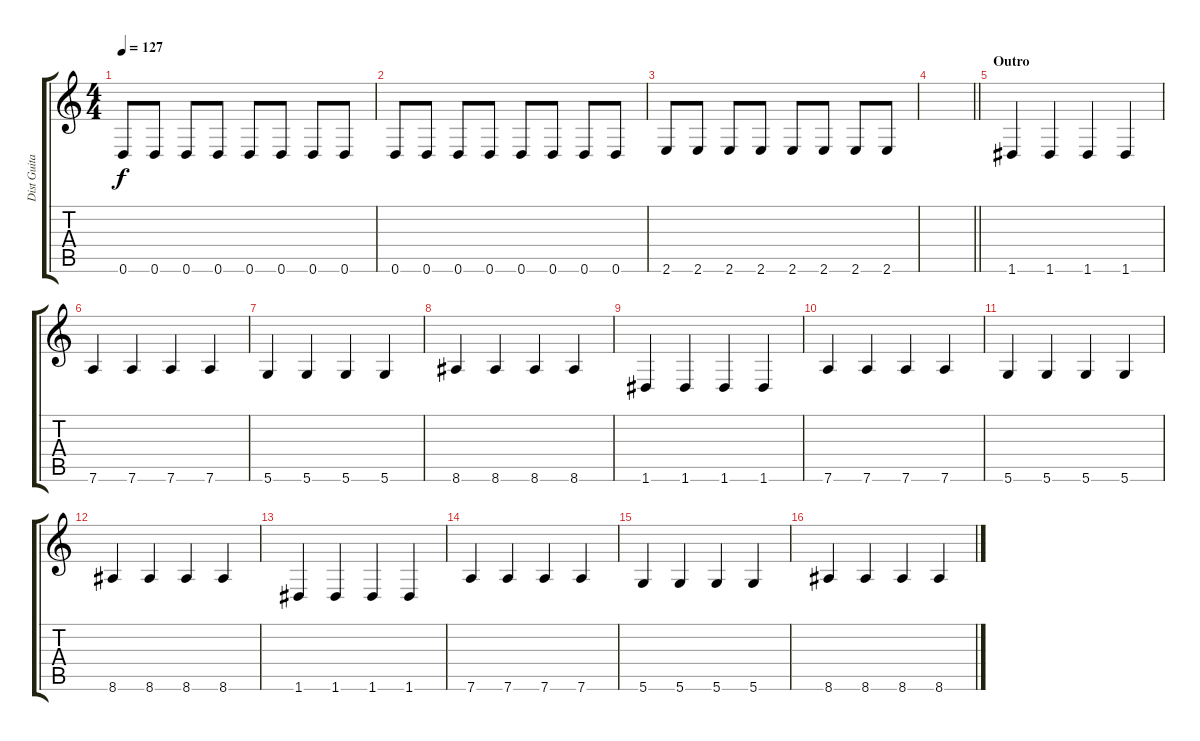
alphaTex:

\track ("Dist Guitar" "Dist Guita") {instrument distortionguitar}
\staff {score tabs}
\tuning (E4 B3 G3 D3 A2 D2) {hide}
\ts (4 4)
\tempo 127
\clef g2
\ks c
0.6.8{dy f} 0.6.8 0.6.8 0.6.8 0.6.8 0.6.8 0.6.8 0.6.8 |
0.6.8 0.6.8 0.6.8 0.6.8 0.6.8 0.6.8 0.6.8 0.6.8 |
2.6.8 2.6.8 2.6.8 2.6.8 2.6.8 2.6.8 2.6.8 2.6.8 |
\barLineRight lightlight
|
\section ("" "Outro")
1.6.4 1.6.4 1.6.4 1.6.4 |
7.6.4 7.6.4 7.6.4 7.6.4 |
5.6.4 5.6.4 5.6.4 5.6.4 |
8.6.4 8.6.4 8.6.4 8.6.4 |
1.6.4 1.6.4 1.6.4 1.6.4 |
7.6.4 7.6.4 7.6.4 7.6.4 |
5.6.4 5.6.4 5.6.4 5.6.4 |
8.6.4 8.6.4 8.6.4 8.6.4 |
1.6.4 1.6.4 1.6.4 1.6.4 |
7.6.4 7.6.4 7.6.4 7.6.4 |
5.6.4 5.6.4 5.6.4 5.6.4 |
8.6.4 8.6.4 8.6.4 8.6.4
